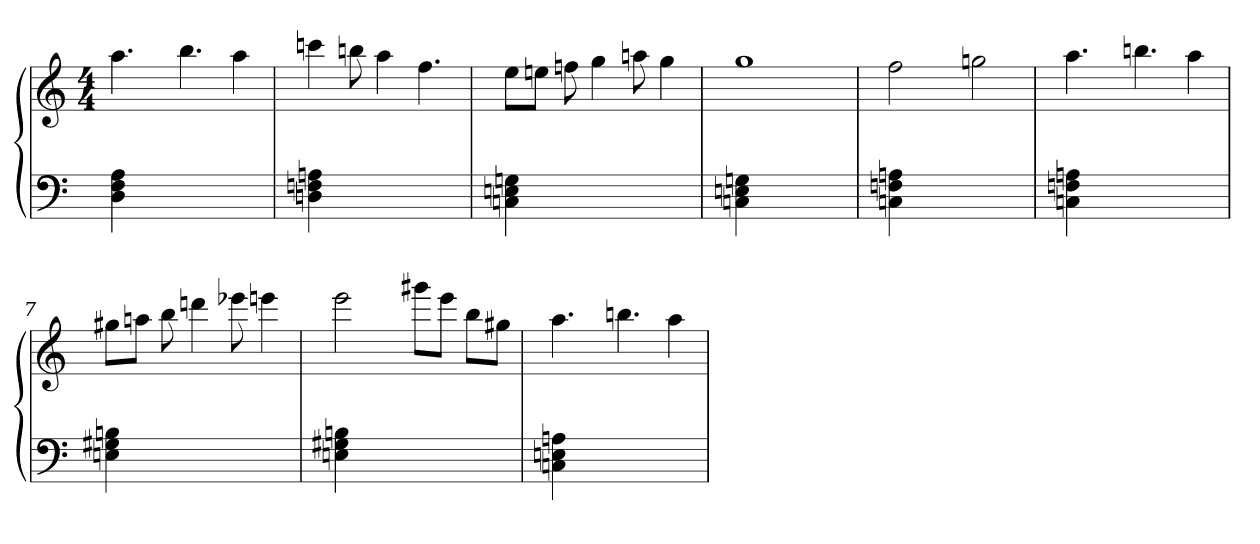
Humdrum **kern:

**kern	**kern
*part2	*part1
*staff2	*staff1
*	*M4/4
=1	=1
4D 4F 4A	4.aa
2.ryy	.
.	4.bb
.	4aa
=2	=2
4Dn 4Fn 4An	4cccn
2.ryy	8bbn
.	4aa
.	4.ff
=3	=3
4Cn 4En 4Gn	8eeL
.	8eenJ
2.ryy	8ffn
.	4gg
.	8aan
.	4gg
=4	=4
4Cn 4En 4Gn	1gg
2.ryy	.
=5	=5
4Fn 4An 4Cn	2ff
2.ryy	.
.	2ggn
=6	=6
4Fn 4An 4Cn	4.aa
2.ryy	.
.	4.bbn
.	4aa
=7	=7
4En 4G#X 4Bn	8gg#XL
.	8aanJ
2.ryy	8bb
.	4dddn
.	8eee-X
.	4eeen
=8	=8
4En 4G#X 4Bn	2eee
2.ryy	.
.	8ggg#XL
.	8eeeJ
.	8bbL
.	8gg#XJ
=9	=9
4An 4Cn 4En	4.aa
2.ryy	.
.	4.bbn
.	4aa
=	=
*-	*-
